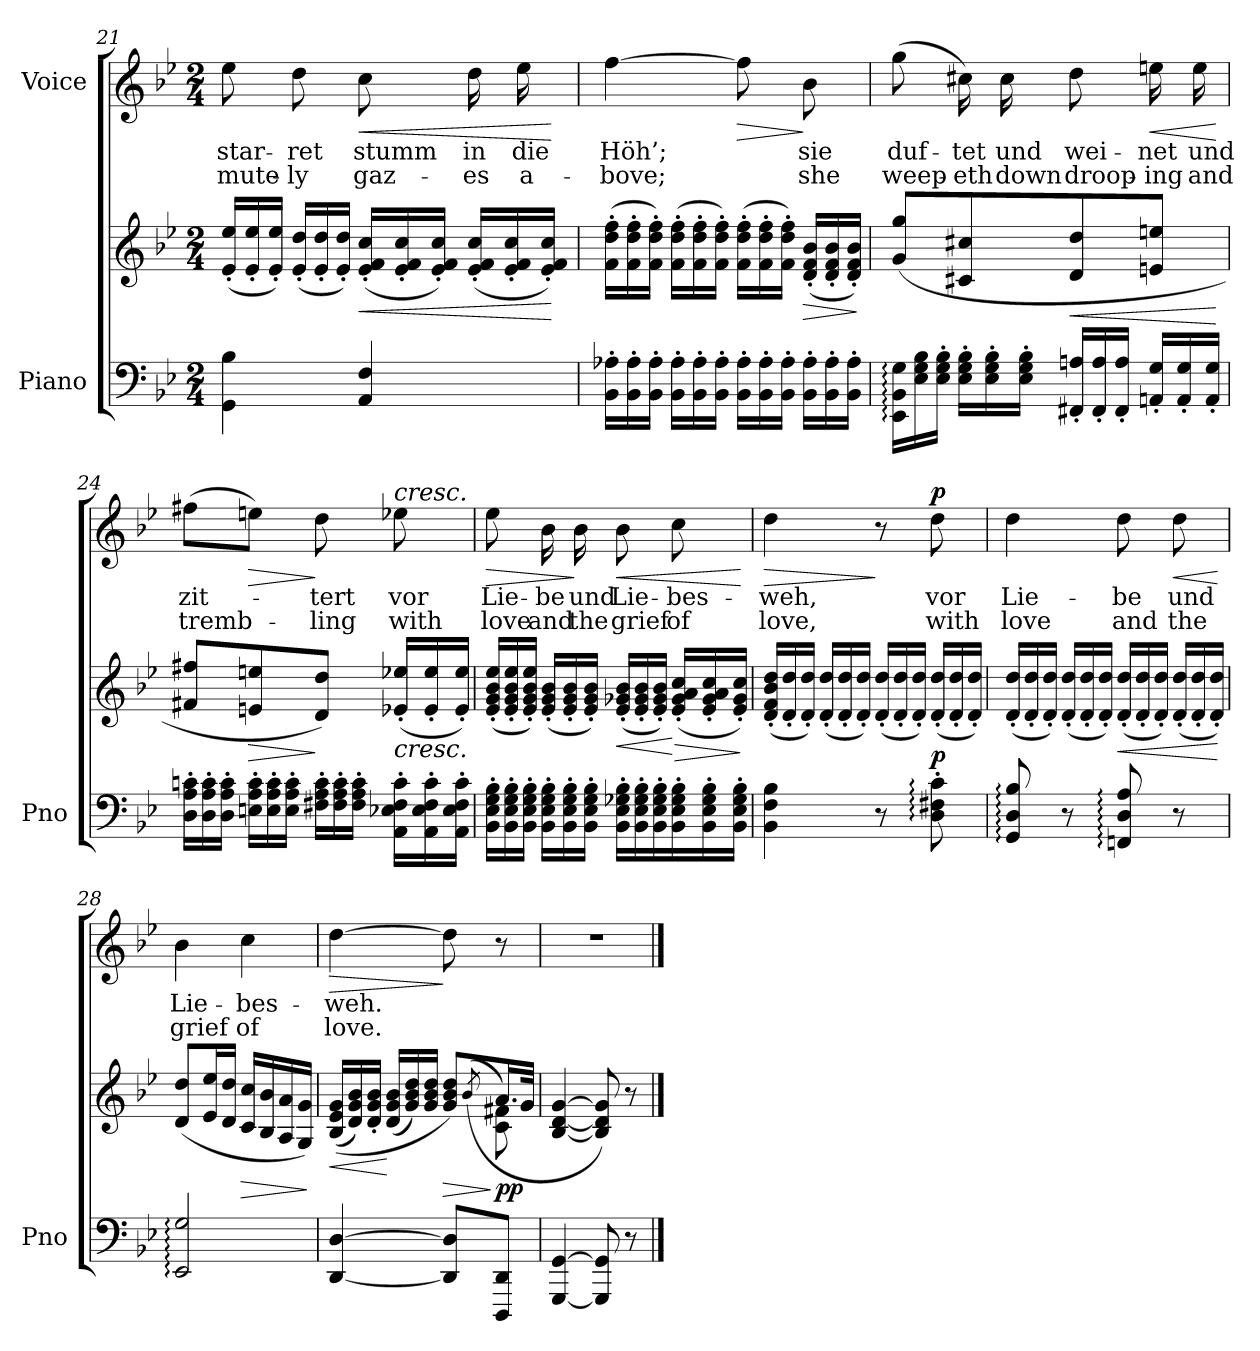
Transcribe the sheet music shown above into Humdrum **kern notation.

**kern	**kern	**dynam	**kern	**text	**text	**dynam
*part2	*part2	*part2	*part1	*part1	*part1	*part1
*staff3	*staff2	*staff2/3	*staff1	*staff1	*staff1	*staff1
*I"Piano	*	*	*I"Voice	*	*	*
*I'Pno	*	*	*	*	*	*
!!LO:PB:g=z
*clefF4	*clefG2	*	*clefG2	*	*	*
*k[b-e-]	*k[b-e-]	*	*k[b-e-]	*	*	*
*M2/4	*M2/4	*	*M2/4	*	*	*
*	*Xtuplet	*	*	*	*	*
=21	=21	=21	=21	=21	=21	=21
!	!	!	!	!LO:LY:b	!LO:LY:b	!
4GG\ 4B-\	(<24e-/' 24ee-/'LL	.	8ee-\	star-	mute-	.
.	24e-/' 24ee-/'	.	.	.	.	.
.	24e-/' 24ee-/'JJ)	.	.	.	.	.
!	!	!	!	!LO:LY:b	!LO:LY:b	!
.	(<24e-/' 24dd/'LL	.	8dd\	-ret	-ly	.
.	24e-/' 24dd/'	.	.	.	.	.
.	24e-/' 24dd/'JJ)	.	.	.	.	.
!	!	!LO:HP:b	!	!LO:LY:b	!LO:LY:b	!LO:HP:b
4AA/ 4F/	(<24e-/' 24f/' 24cc/'LL	<	8cc\	stumm	gaz-	<
.	24e-/' 24f/' 24cc/'	.	.	.	.	.
.	24e-/' 24f/' 24cc/'JJ)	.	.	.	.	.
!	!	!	!	!LO:LY:b	!LO:LY:b	!
.	(<24e-/' 24f/' 24cc/'LL	.	16dd\	in	-es	.
.	24e-/' 24f/' 24cc/'	.	.	.	.	.
!	!	!	!	!LO:LY:b	!LO:LY:b	!
.	.	.	16ee-\	die	a-	.
.	24e-/' 24f/' 24cc/'JJ)	.	.	.	.	.
.	.	[	.	.	.	[
=22	=22	=22	=22	=22	=22	=22
*Xtuplet	*	*	*	*	*	*
!	!	!	!	!LO:LY:b	!LO:LY:b	!
24BB-\' 24A-X\'LL	(>24f\' 24dd\' 24ff\'LL	.	[4ff\	Höh’;	-bove;	.
24BB-\' 24A-\'	24f\' 24dd\' 24ff\'	.	.	.	.	.
24BB-\' 24A-\'JJ	24f\' 24dd\' 24ff\'JJ)	.	.	.	.	.
24BB-\' 24A-\'LL	(>24f\' 24dd\' 24ff\'LL	.	.	.	.	.
24BB-\' 24A-\'	24f\' 24dd\' 24ff\'	.	.	.	.	.
24BB-\' 24A-\'JJ	24f\' 24dd\' 24ff\'JJ)	.	.	.	.	.
!	!	!	!	!	!	!LO:HP:b
24BB-\' 24A-\'LL	(>24f\' 24dd\' 24ff\'LL	.	8ff\]	.	.	>
24BB-\' 24A-\'	24f\' 24dd\' 24ff\'	.	.	.	.	.
24BB-\' 24A-\'JJ	24f\' 24dd\' 24ff\'JJ)	.	.	.	.	.
!	!	!LO:HP:b	!	!LO:LY:b	!LO:LY:b	!
24BB-\' 24A-\'LL	(<24d/' 24f/' 24b-/'LL	>	8b-\	sie	she	]
24BB-\' 24A-\'	24d/' 24f/' 24b-/'	.	.	.	.	.
24BB-\' 24A-\'JJ	24d/' 24f/' 24b-/'JJ)	.	.	.	.	.
.	.	]	.	.	.	.
=23	=23	=23	=23	=23	=23	=23
!	!	!	!	!LO:LY:b	!LO:LY:b	!
24EE-\: 24BB-\: 24G\:LL	(>8g/ 8gg/L	.	(>8gg\	duf-	weep-	.
24E-\ 24G\ 24B-\	.	.	.	.	.	.
24E-\' 24G\' 24B-\'JJ	.	.	.	.	.	.
!	!	!	!	!LO:LY:b	!LO:LY:b	!
24E-\' 24G\' 24B-\'LL	8c#X/ 8cc#X/	.	16cc#X\)	-tet	-eth	.
24E-\' 24G\' 24B-\'	.	.	.	.	.	.
!	!	!	!	!LO:LY:b	!LO:LY:b	!
.	.	.	16cc#\	und	down	.
24E-\' 24G\' 24B-\'JJ	.	.	.	.	.	.
!	!	!LO:HP:b	!	!LO:LY:b	!LO:LY:b	!
24FF#X/' 24An/'LL	8d/ 8dd/	<	8dd\	wei-	droop-	.
24FF#/' 24A/'	.	.	.	.	.	.
24FF#/' 24A/'JJ	.	.	.	.	.	.
!	!	!	!	!LO:LY:b	!LO:LY:b	!LO:HP:b
24AAn/' 24G/'LL	8en/ 8een/J	.	16een\	-net	-ing	<
24AA/' 24G/'	.	.	.	.	.	.
!	!	!	!	!LO:LY:b	!LO:LY:b	!
.	.	.	16ee\	und	and	.
24AA/' 24G/'JJ	.	.	.	.	.	.
.	.	[	.	.	.	[
!!LO:LB:g=z
=24	=24	=24	=24	=24	=24	=24
!	!	!	!	!LO:LY:b	!LO:LY:b	!
24D\' 24A\' 24cn\'LL	8f#X/ 8ff#X/L	.	(>8ff#X\L	zit-	tremb-	.
24D\' 24A\' 24c\'	.	.	.	.	.	.
24D\' 24A\' 24c\'JJ	.	.	.	.	.	.
!	!	!LO:HP:b	!	!	!	!LO:HP:b
24En\' 24A\' 24c\'LL	8en/ 8een/	>	8een\J)	.	.	>
24E\' 24A\' 24c\'	.	.	.	.	.	.
24E\' 24A\' 24c\'JJ	.	.	.	.	.	.
!	!	!	!	!LO:LY:b	!LO:LY:b	!
24F#X\' 24A\' 24c\'LL	8d/ 8dd/J)	]	8dd\	-tert	-ling	]
24F#\' 24A\' 24c\'	.	.	.	.	.	.
24F#\' 24A\' 24c\'JJ	.	.	.	.	.	.
!	!	!	!LO:TX:a:i:t=cresc.	!	!	!
!	!LO:TX:b:i:t=cresc.	!	!	!	!	!
!	!	!	!	!LO:LY:b	!LO:LY:b	!
24AA\' 24E-X\' 24F#\' 24c\'LL	(<24e-X/' 24ee-X/'LL	.	8ee-X\	vor	with	.
24AA\' 24E-\' 24F#\' 24c\'	24e-/' 24ee-/'	.	.	.	.	.
24AA\' 24E-\' 24F#\' 24c\'JJ	24e-/' 24ee-/'JJ)	.	.	.	.	.
=25	=25	=25	=25	=25	=25	=25
!	!	!	!	!LO:LY:b	!LO:LY:b	!LO:HP:b
24BB-\' 24E-\' 24G\' 24B-\'LL	(<24e-/' 24g/' 24b-/' 24ee-/'LL	.	8ee-\	Lie-	love	>
24BB-\' 24E-\' 24G\' 24B-\'	24e-/' 24g/' 24b-/' 24ee-/'	.	.	.	.	.
24BB-\' 24E-\' 24G\' 24B-\'JJ	24e-/' 24g/' 24b-/' 24ee-/'JJ)	.	.	.	.	.
!	!	!	!	!LO:LY:b	!LO:LY:b	!
24BB-\' 24E-\' 24G\' 24B-\'LL	(<24e-/' 24g/' 24b-/'LL	.	16b-\	-be	and	.
24BB-\' 24E-\' 24G\' 24B-\'	24e-/' 24g/' 24b-/'	.	.	.	.	.
!	!	!	!	!LO:LY:b	!LO:LY:b	!
.	.	.	16b-\	und	the	]
24BB-\' 24E-\' 24G\' 24B-\'JJ	24e-/' 24g/' 24b-/'JJ)	.	.	.	.	.
!	!	!LO:HP:b	!	!LO:LY:b	!LO:LY:b	!LO:HP:b
24BB-\' 24E-\' 24G-X\' 24B-\'LL	(<24e-/' 24g-X/' 24b-/'LL	<	8b-\	Lie-	grief	<
24BB-\' 24E-\' 24G-\' 24B-\'	24e-/' 24g-/' 24b-/'	.	.	.	.	.
24BB-\' 24E-\' 24G-\' 24B-\'	24e-/' 24g-/' 24b-/'JJ)	.	.	.	.	.
!	!	!LO:HP:n=1:b	!	!LO:LY:b	!LO:LY:b	!
24BB-\' 24E-\' 24G-\' 24B-\'	(<24e-/' 24g-/' 24a/' 24cc/'LL	[ >	8cc\	-bes-	of	.
24BB-\' 24E-\' 24G-\' 24B-\'	24e-/' 24g-/' 24a/' 24cc/'	.	.	.	.	.
24BB-\' 24E-\' 24G-\' 24B-\'JJ	24e-/' 24g-/' 24cc/'JJ)	.	.	.	.	.
.	.	]	.	.	.	[
=26	=26	=26	=26	=26	=26	=26
!	!	!	!	!LO:LY:b	!LO:LY:b	!LO:HP:b
4BB-\ 4F\ 4B-\	(<24d/' 24f/' 24b-/' 24dd/'LL	.	4dd\	-weh,	love,	>
.	24d/' 24dd/'	.	.	.	.	.
.	24d/' 24dd/'JJ)	.	.	.	.	.
.	(<24d/' 24dd/'LL	.	.	.	.	.
.	24d/' 24dd/'	.	.	.	.	.
.	24d/' 24dd/'JJ)	.	.	.	.	.
8r	(<24d/' 24dd/'LL	.	8r	.	.	]
.	24d/' 24dd/'	.	.	.	.	.
.	24d/' 24dd/'JJ)	.	.	.	.	.
!	!	!LO:DY:a=2	!	!LO:LY:b	!LO:LY:b	!LO:DY:a
8D\:' 8F#X\:' 8c\:'	(<24d/' 24dd/'LL	p	8dd\	vor	with	p
.	24d/' 24dd/'	.	.	.	.	.
.	24d/' 24dd/'JJ)	.	.	.	.	.
!!LO:LB:g=z
=27	=27	=27	=27	=27	=27	=27
!	!	!	!	!LO:LY:b	!LO:LY:b	!
8GG/: 8D/: 8B-/:	(<24d/' 24dd/'LL	.	4dd\	Lie-	love	.
.	24d/' 24dd/'	.	.	.	.	.
.	24d/' 24dd/'JJ)	.	.	.	.	.
8r	(<24d/' 24dd/'LL	.	.	.	.	.
.	24d/' 24dd/'	.	.	.	.	.
.	24d/' 24dd/'JJ)	.	.	.	.	.
!	!	!LO:HP:b	!	!LO:LY:b	!LO:LY:b	!
8FFn/: 8D/: 8A/:	(<24d/' 24dd/'LL	<	8dd\	-be	and	.
.	24d/' 24dd/'	.	.	.	.	.
.	24d/' 24dd/'JJ)	.	.	.	.	.
!	!	!	!	!LO:LY:b	!LO:LY:b	!LO:HP:b
8r	(<24d/' 24dd/'LL	.	8dd\	und	the	<
.	24d/' 24dd/'	.	.	.	.	.
.	24d/' 24dd/'JJ)	.	.	.	.	.
.	.	[	.	.	.	[
=28	=28	=28	=28	=28	=28	=28
!	!	!	!	!LO:LY:b	!LO:LY:b	!
2EE-/: 2G/:	(<8d/ 8dd/L	.	4b-\	Lie-	grief	.
.	16e-/ 16ee-/L	.	.	.	.	.
.	16d/ 16dd/JJ	.	.	.	.	.
!	!	!LO:HP:b	!	!LO:LY:b	!LO:LY:b	!
.	16c/ 16cc/LL	>	4cc\	-bes-	of	.
.	16B-/ 16b-/	.	.	.	.	.
.	16A/ 16a/	.	.	.	.	.
.	16G/ 16g/JJ)	.	.	.	.	.
.	.	]	.	.	.	.
=29	=29	=29	=29	=29	=29	=29
!	!	!LO:HP:b	!	!LO:LY:b	!LO:LY:b	!LO:HP:b
*	*^	*	*	*	*	*
[4DD/ [4D/	(<(>24B-/ 24e-/ 24g/LL	4.ryy	<	[4dd\	-weh.	love.	>
.	24d/ 24g/ 24b-/)	.	.	.	.	.	.
.	24d/' 24g/' 24b-/'JJ	.	.	.	.	.	.
.	(<24d/ 24g/ 24b-/LL	.	[	.	.	.	.
.	24g/ 24b-/ 24dd/)	.	.	.	.	.	.
.	24g/ 24b-/ 24dd/JJ	.	.	.	.	.	.
!	!	!	!LO:HP:b	!	!	!	!
8DD/] 8D/]L	8g/ 8b-/ 8dd/L)	.	>	8dd\]	.	.	]
.	(>(>8qb-/	.	.	.	.	.	.
!	!	!	!LO:DY:n=1:b	!	!	!	!
8DDD/ 8DD/J	16.a/L)	8c\ 8f#X\	] pp	8r	.	.	.
.	32g/JJk	.	.	.	.	.	.
*	*v	*v	*	*	*	*	*
=30	=30	=30	=30	=30	=30	=30
[4GGG/ [4GG/	[4B-/ [4d/ [4g/	.	2r	.	.	.
8GGG/] 8GG/]	8B-/] 8d/] 8g/])	.	.	.	.	.
8r	8r	.	.	.	.	.
==	==	==	==	==	==	==
*-	*-	*-	*-	*-	*-	*-
